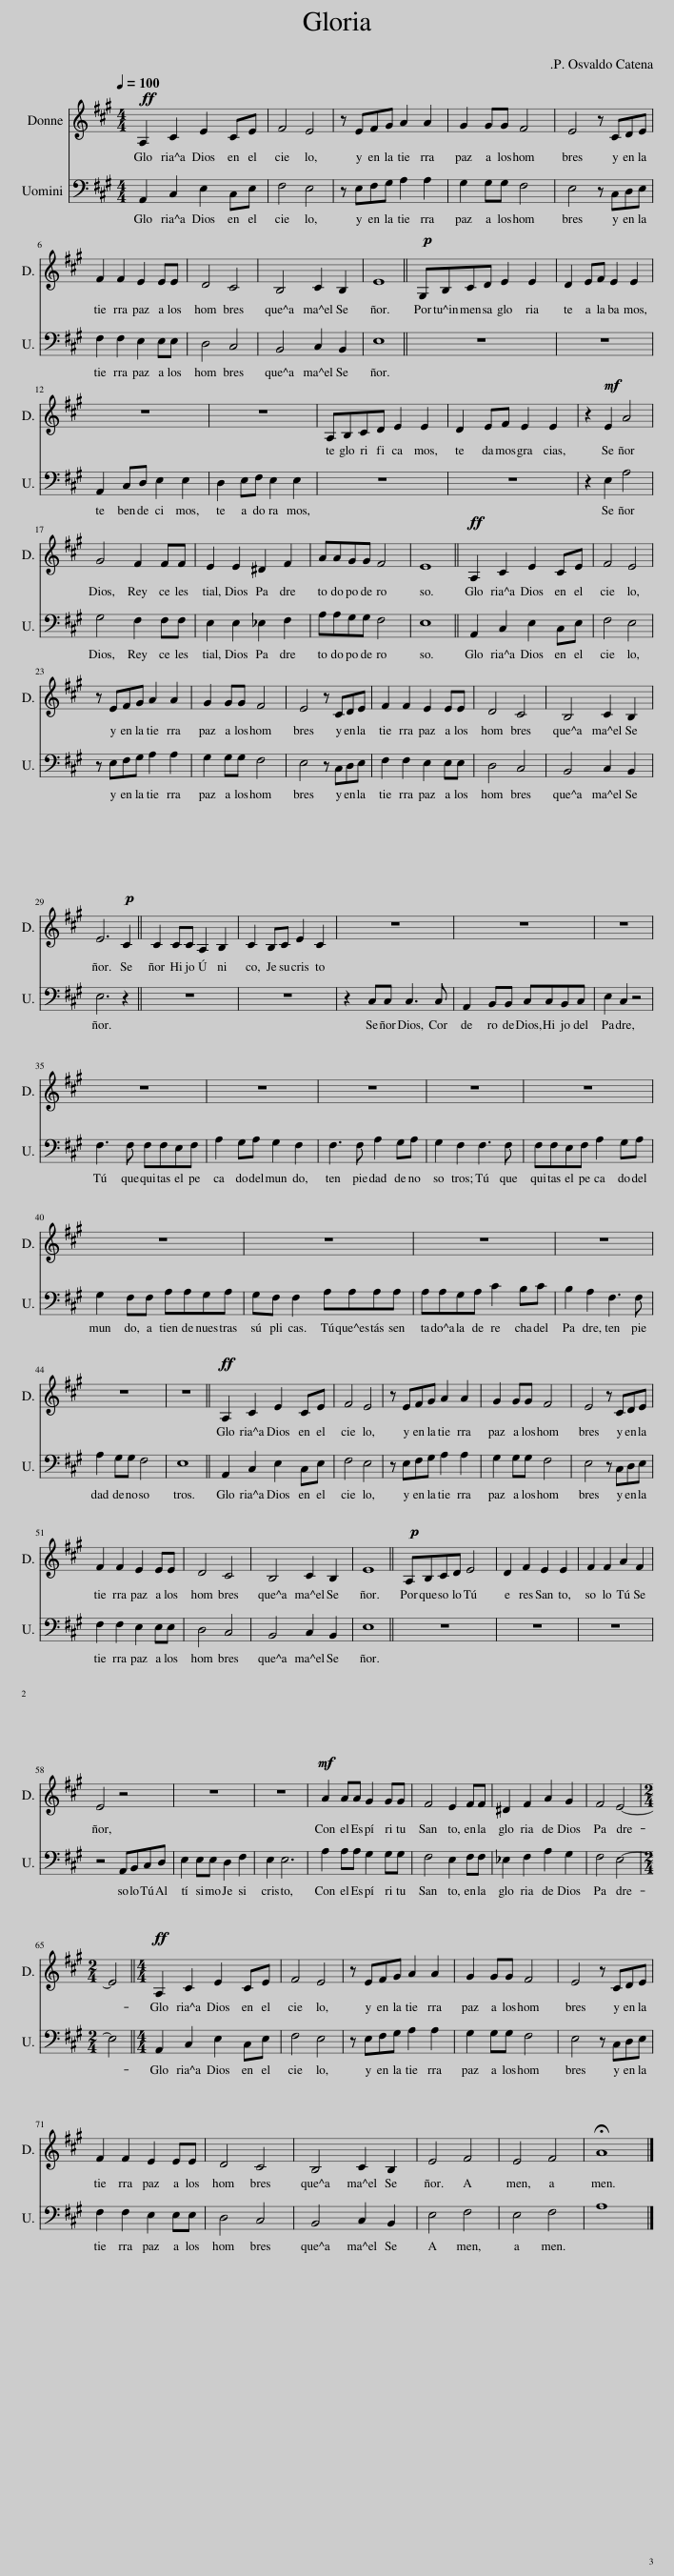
X:1
%%score 1 2
L:1/8
Q:1/4=100
M:4/4
I:linebreak $
K:A
V:1 treble
V:2 bass
V:1
!ff! A,2 C2 E2 CE | F4 E4 | z EFG A2 A2 | G2 GG F4 | E4 z CDE |$ %5
 F2 F2 E2 EE | D4 C4 | B,4 C2 B,2 | E8 ||!p! G,B,CD E2 E2 | %10
 D2 EF E2 E2 |$ z8 | z8 | A,B,CD E2 E2 | D2 EF E2 E2 | %15
 z2!mf! E2 A4 |$ G4 F2 FF | E2 E2 ^D2 F2 | AAGG F4 | E8 || %20
!ff! A,2 C2 E2 CE | F4 E4 |$ z EFG A2 A2 | G2 GG F4 | E4 z CDE | %25
 F2 F2 E2 EE | D4 C4 | B,4 C2 B,2 |$ E6!p! C2 || C2 CC A,2 B,2 | %30
 C2 B,C E2 C2 | z8 | z8 | z8 |$ z8 | %35
 z8 | z8 | z8 | z8 |$ z8 | %40
 z8 | z8 | z8 |$ z8 | z8 || %45
!ff! A,2 C2 E2 CE | F4 E4 | z EFG A2 A2 | G2 GG F4 | E4 z CDE |$ %50
 F2 F2 E2 EE | D4 C4 | B,4 C2 B,2 | E8 ||!p! A,B,CD E4 | %55
 D2 F2 E2 E2 | F2 F2 A2 F2 |$ E4 z4 | z8 | z8 | %60
!mf! A2 AA G2 GG | F4 E2 FF | ^D2 F2 A2 G2 | F4 E4- |$[M:2/4] E4 || %65
[M:4/4]!ff! A,2 C2 E2 CE | F4 E4 | z EFG A2 A2 | G2 GG F4 | E4 z CDE |$ %70
 F2 F2 E2 EE | D4 C4 | B,4 C2 B,2 | E4 F4 | E4 F4 | %75
 !fermata!A8 |] %76
V:2
 A,,2 C,2 E,2 C,E, | F,4 E,4 | z E,F,G, A,2 A,2 | G,2 G,G, F,4 | E,4 z C,D,E, |$ %5
 F,2 F,2 E,2 E,E, | D,4 C,4 | B,,4 C,2 B,,2 | E,8 || z8 | %10
 z8 |$ A,,2 C,D, E,2 E,2 | D,2 E,F, E,2 E,2 | z8 | z8 | %15
 z2 E,2 A,4 |$ G,4 F,2 F,F, | E,2 E,2 _E,2 F,2 | A,A,G,G, F,4 | E,8 || %20
 A,,2 C,2 E,2 C,E, | F,4 E,4 |$ z E,F,G, A,2 A,2 | G,2 G,G, F,4 | E,4 z C,D,E, | %25
 F,2 F,2 E,2 E,E, | D,4 C,4 | B,,4 C,2 B,,2 |$ E,6 z2 || z8 | %30
 z8 | z2 C,C, C,3 C, | A,,2 B,,B,, C,C,B,,C, | E,2 C,2 z4 |$ F,3 F, F,F,E,F, | %35
 A,2 G,A, G,2 F,2 | F,3 F, A,2 G,A, | G,2 F,2 F,3 F, | F,F,E,F, A,2 G,A, |$ G,2 F,F, A,A,G,A, | %40
 G,F, F,2 A,A,A,A, | A,A,G,A, C2 B,C | B,2 A,2 F,3 F, |$ A,2 G,G, F,4 | E,8 || %45
 A,,2 C,2 E,2 C,E, | F,4 E,4 | z E,F,G, A,2 A,2 | G,2 G,G, F,4 | E,4 z C,D,E, |$ %50
 F,2 F,2 E,2 E,E, | D,4 C,4 | B,,4 C,2 B,,2 | E,8 || z8 | %55
 z8 | z8 |$ z4 A,,B,,C,D, | E,2 E,E, D,2 F,2 | E,2 E,6 | %60
 A,2 A,A, G,2 G,G, | F,4 E,2 F,F, | _E,2 F,2 A,2 G,2 | F,4 E,4- |$[M:2/4] E,4 || %65
[M:4/4] A,,2 C,2 E,2 C,E, | F,4 E,4 | z E,F,G, A,2 A,2 | G,2 G,G, F,4 | E,4 z C,D,E, |$ %70
 F,2 F,2 E,2 E,E, | D,4 C,4 | B,,4 C,2 B,,2 | E,4 F,4 | E,4 F,4 | %75
 A,8 |] %76
